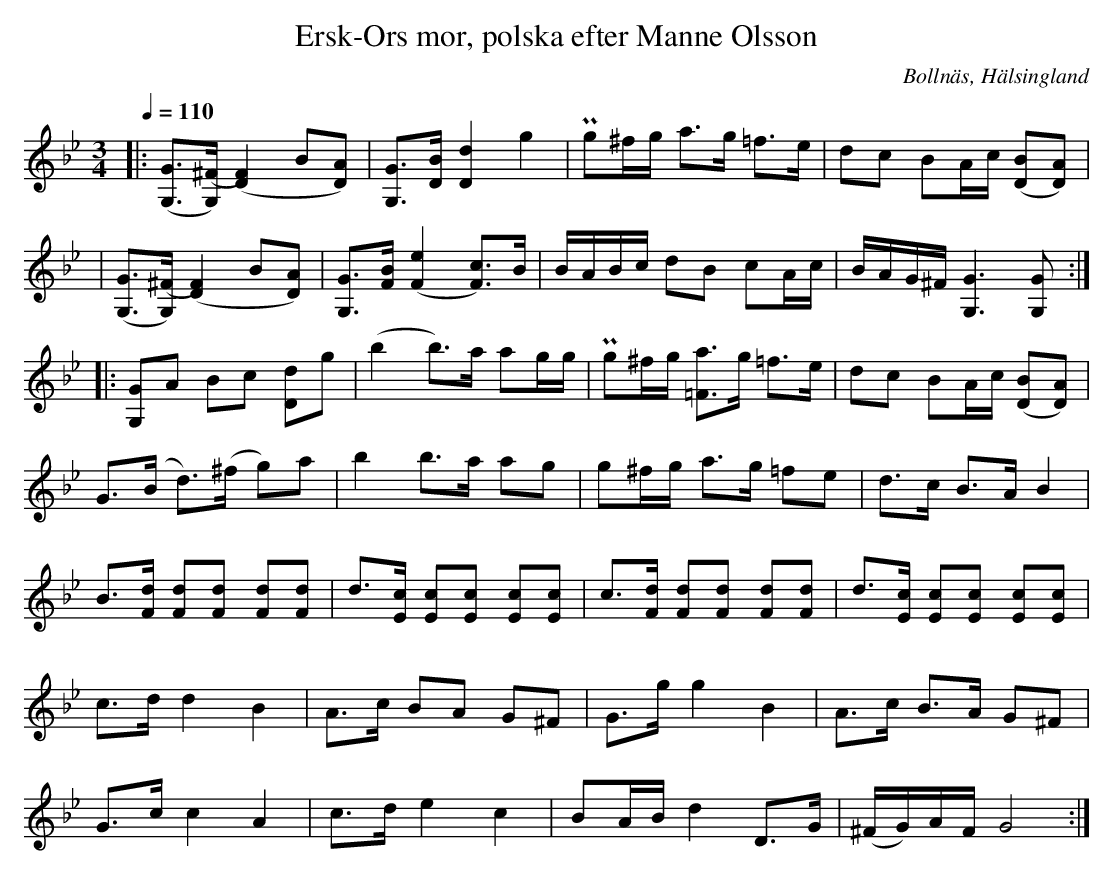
X:1
T: Ersk-Ors mor, polska efter Manne Olsson
O:Bollnäs, Hälsingland
M:3/4
L:1/8
Q:1/4=110
K:Gm
|:[(G, G]>[G,) (^F] [F2) (D2] B[D) A]| [G, G]>[D B] [D2 d2] g2| Pg^f/g/ a>g =f>e | dc   BA/c/ [B (D][D) A]|
|[(G, G]>[G,) (^F] [F2) (D2] B[D) A]| [G, G]>[F B] [(F2 e2] [F) c]>B|B/A/B/c/  dB cA/c/  | B/A/G/^F/ [G,3 G3] [G, G] :|:
[G, G]A Bc [D d]g| (b2     b)>a ag/g/| Pg^f/g/  [=F a]>g =f>e | dc BA/c/ [(D B][D) A]|
G>(B   d>)(^f   g)a        | b2     b>a      ag         | g^f/g/ a>g =fe | d>c         B>A B2   |
B>[Fd] [Fd][Fd] [Fd][Fd] | d>[Ec] [Ec][Ec] [Ec][Ec] | \
c>[Fd] [Fd][Fd] [Fd][Fd] | d>[Ec] [Ec][Ec] [Ec][Ec] |
c>d    d2       B2           | A>c    BA       G^F       | G>g    g2 B2     | A>c         B>A G^F  |
G>c    c2       A2           | c>d    e2       c2        | BA/B/  d2 D>G   | (^F/G/)A/F/ G4      :|
